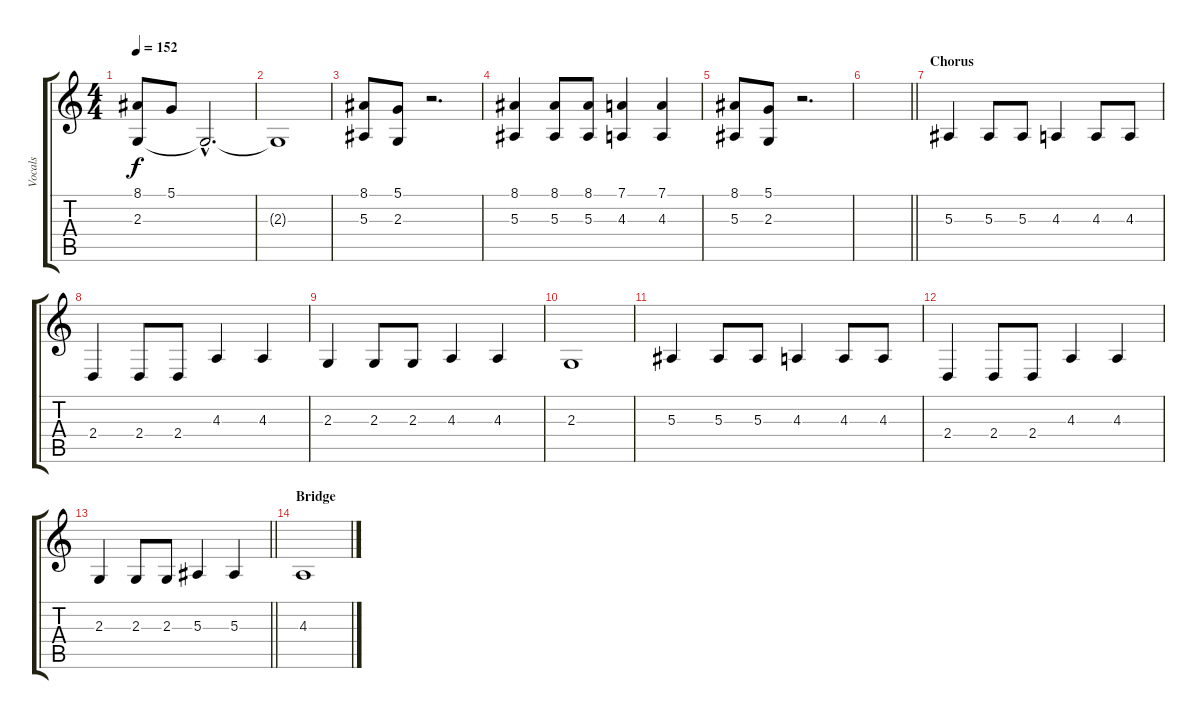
\track ("Vocals" "Vocals") {instrument choiraahs}
\staff {score tabs}
\tuning (D4 A3 F3 C3 G2 C2) {hide}
\ts (4 4)
\tempo 152
\clef g2
\ks c
(8.1 2.3).8{dy f} 5.1.8 2.3{hac t}.2{d} |
2.3{t}.1 |
(8.1 5.3).8 (5.1 2.3).8 r.2{d} |
(8.1 5.3).4 (8.1 5.3).8 (8.1 5.3).8 (7.1 4.3).4 (7.1 4.3).4 |
(8.1 5.3).8 (5.1 2.3).8 r.2{d} |
\barLineRight lightlight
|
\section ("" "Chorus")
5.3.4 5.3.8 5.3.8 4.3.4 4.3.8 4.3.8 |
2.4.4 2.4.8 2.4.8 4.3.4 4.3.4 |
2.3.4 2.3.8 2.3.8 4.3.4 4.3.4 |
2.3.1 |
5.3.4 5.3.8 5.3.8 4.3.4 4.3.8 4.3.8 |
2.4.4 2.4.8 2.4.8 4.3.4 4.3.4 |
\barLineRight lightlight
2.3.4 2.3.8 2.3.8 5.3.4 5.3.4 |
\section ("" "Bridge")
4.3.1
